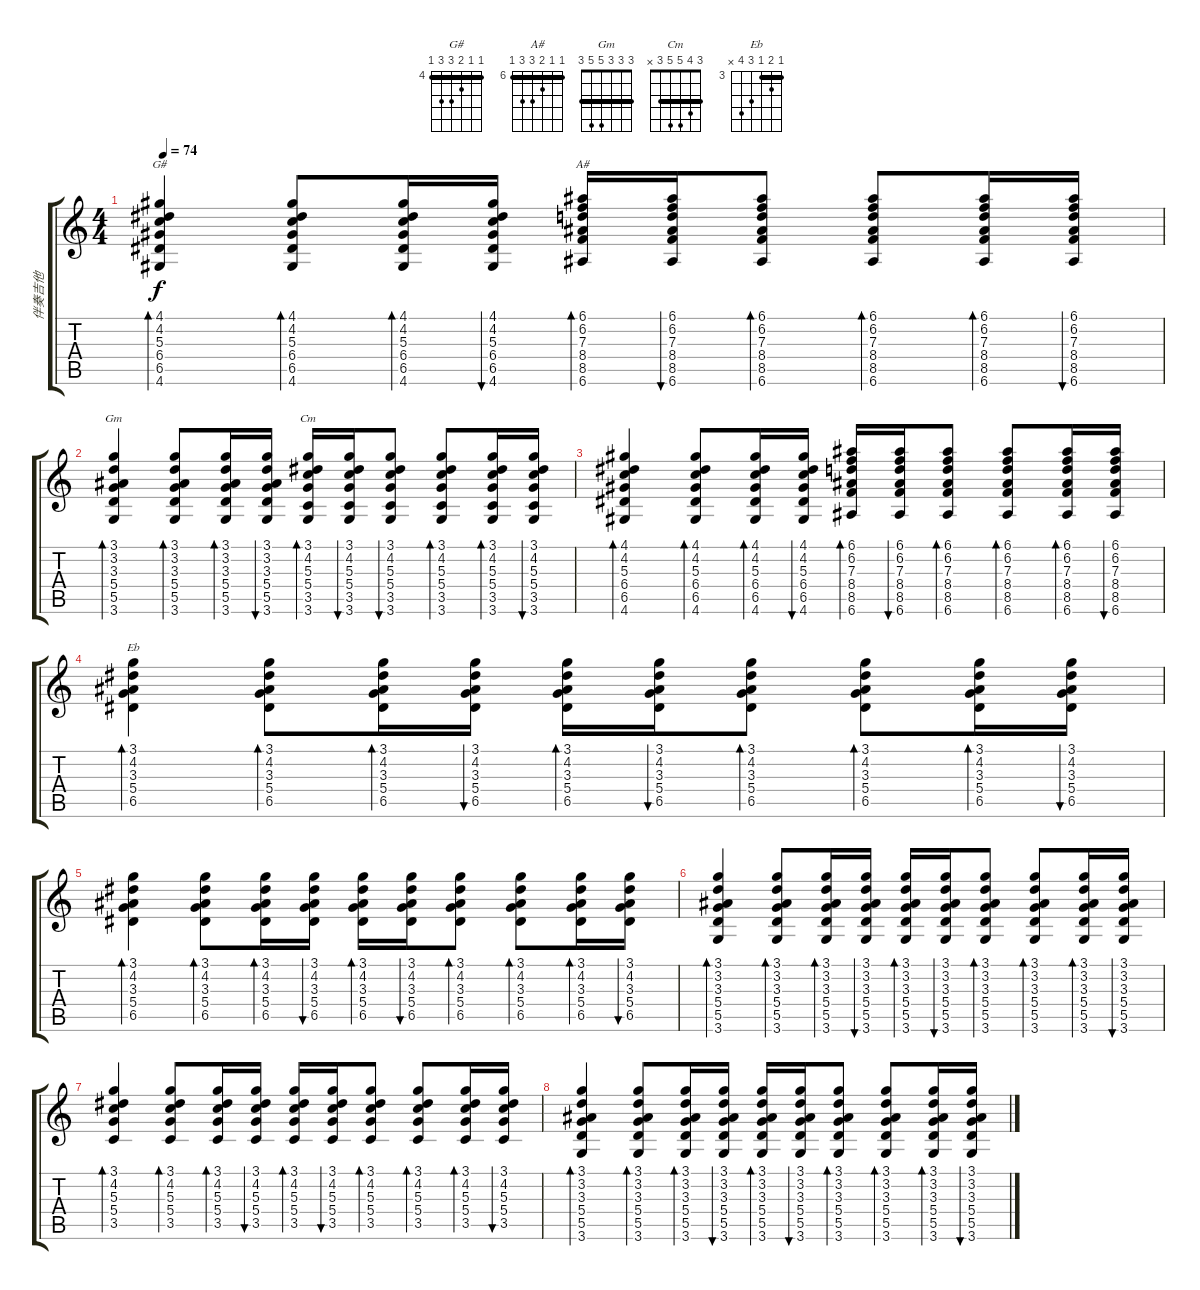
\track ("伴奏吉他" "伴奏吉他") {instrument acousticguitarsteel}
\staff {score tabs}
\tuning (E4 B3 G3 D3 A2 E2) {hide}
\chord ("G#" 4 4 5 6 6 4) {firstfret 4 barre 4}
\chord ("A#" 6 6 7 8 8 6) {firstfret 6 barre 6}
\chord ("Gm" 3 3 3 5 5 3) {barre 3}
\chord ("Cm" 3 4 5 5 3 x) {barre 3}
\chord ("Eb" 3 4 3 5 6 x) {firstfret 3 barre 3}
\ts (4 4)
\tempo 74
\clef g2
\ks c
(4.1 4.2 5.3 6.4 6.5 4.6).4{bd 30 ch "G#" dy f} (4.1 4.2 5.3 6.4 6.5 4.6).8{bd 30} (4.1 4.2 5.3 6.4 6.5 4.6).16{bd 30} (4.1 4.2 5.3 6.4 6.5 4.6).16{bu 30} (6.1 6.2 7.3 8.4 8.5 6.6).16{bd 30 ch "A#"} (6.1 6.2 7.3 8.4 8.5 6.6).16{bu 30} (6.1 6.2 7.3 8.4 8.5 6.6).8{bd 30} (6.1 6.2 7.3 8.4 8.5 6.6).8{bd 30} (6.1 6.2 7.3 8.4 8.5 6.6).16{bd 30} (6.1 6.2 7.3 8.4 8.5 6.6).16{bu 30} |
(3.1 3.2 3.3 5.4 5.5 3.6).4{bd 30 ch "Gm"} (3.1 3.2 3.3 5.4 5.5 3.6).8{bd 30} (3.1 3.2 3.3 5.4 5.5 3.6).16{bd 30} (3.1 3.2 3.3 5.4 5.5 3.6).16{bu 30} (3.1 4.2 5.3 5.4 3.5 3.6).16{bd 30 ch "Cm"} (3.1 4.2 5.3 5.4 3.5 3.6).16{bu 30} (3.1 4.2 5.3 5.4 3.5 3.6).8{bu 30} (3.1 4.2 5.3 5.4 3.5 3.6).8{bd 30} (3.1 4.2 5.3 5.4 3.5 3.6).16{bd 30} (3.1 4.2 5.3 5.4 3.5 3.6).16{bu 30} |
(4.1 4.2 5.3 6.4 6.5 4.6).4{bd 30} (4.1 4.2 5.3 6.4 6.5 4.6).8{bd 30} (4.1 4.2 5.3 6.4 6.5 4.6).16{bd 30} (4.1 4.2 5.3 6.4 6.5 4.6).16{bu 30} (6.1 6.2 7.3 8.4 8.5 6.6).16{bd 30} (6.1 6.2 7.3 8.4 8.5 6.6).16{bu 30} (6.1 6.2 7.3 8.4 8.5 6.6).8{bd 30} (6.1 6.2 7.3 8.4 8.5 6.6).8{bd 30} (6.1 6.2 7.3 8.4 8.5 6.6).16{bd 30} (6.1 6.2 7.3 8.4 8.5 6.6).16{bu 30} |
(3.1 4.2 3.3 5.4 6.5).4{bd 30 ch "Eb"} (3.1 4.2 3.3 5.4 6.5).8{bd 30} (3.1 4.2 3.3 5.4 6.5).16{bd 30} (3.1 4.2 3.3 5.4 6.5).16{bu 30} (3.1 4.2 3.3 5.4 6.5).16{bd 30} (3.1 4.2 3.3 5.4 6.5).16{bu 30} (3.1 4.2 3.3 5.4 6.5).8{bd 30} (3.1 4.2 3.3 5.4 6.5).8{bd 30} (3.1 4.2 3.3 5.4 6.5).16{bd 30} (3.1 4.2 3.3 5.4 6.5).16{bu 30} |
(3.1 4.2 3.3 5.4 6.5).4{bd 30} (3.1 4.2 3.3 5.4 6.5).8{bd 30} (3.1 4.2 3.3 5.4 6.5).16{bd 30} (3.1 4.2 3.3 5.4 6.5).16{bu 30} (3.1 4.2 3.3 5.4 6.5).16{bd 30} (3.1 4.2 3.3 5.4 6.5).16{bu 30} (3.1 4.2 3.3 5.4 6.5).8{bd 30} (3.1 4.2 3.3 5.4 6.5).8{bd 30} (3.1 4.2 3.3 5.4 6.5).16{bd 30} (3.1 4.2 3.3 5.4 6.5).16{bu 30} |
(3.1 3.2 3.3 5.4 5.5 3.6).4{bd 30} (3.1 3.2 3.3 5.4 5.5 3.6).8{bd 30} (3.1 3.2 3.3 5.4 5.5 3.6).16{bd 30} (3.1 3.2 3.3 5.4 5.5 3.6).16{bu 30} (3.1 3.2 3.3 5.4 5.5 3.6).16{bd 30} (3.1 3.2 3.3 5.4 5.5 3.6).16{bu 30} (3.1 3.2 3.3 5.4 5.5 3.6).8{bd 30} (3.1 3.2 3.3 5.4 5.5 3.6).8{bd 30} (3.1 3.2 3.3 5.4 5.5 3.6).16{bd 30} (3.1 3.2 3.3 5.4 5.5 3.6).16{bu 30} |
(3.1 4.2 5.3 5.4 3.5).4{bd 30} (3.1 4.2 5.3 5.4 3.5).8{bd 30} (3.1 4.2 5.3 5.4 3.5).16{bd 30} (3.1 4.2 5.3 5.4 3.5).16{bu 30} (3.1 4.2 5.3 5.4 3.5).16{bd 30} (3.1 4.2 5.3 5.4 3.5).16{bu 30} (3.1 4.2 5.3 5.4 3.5).8{bd 30} (3.1 4.2 5.3 5.4 3.5).8{bd 30} (3.1 4.2 5.3 5.4 3.5).16{bd 30} (3.1 4.2 5.3 5.4 3.5).16{bu 30} |
(3.1 3.2 3.3 5.4 5.5 3.6).4{bd 30} (3.1 3.2 3.3 5.4 5.5 3.6).8{bd 30} (3.1 3.2 3.3 5.4 5.5 3.6).16{bd 30} (3.1 3.2 3.3 5.4 5.5 3.6).16{bu 30} (3.1 3.2 3.3 5.4 5.5 3.6).16{bd 30} (3.1 3.2 3.3 5.4 5.5 3.6).16{bu 30} (3.1 3.2 3.3 5.4 5.5 3.6).8{bd 30} (3.1 3.2 3.3 5.4 5.5 3.6).8{bd 30} (3.1 3.2 3.3 5.4 5.5 3.6).16{bd 30} (3.1 3.2 3.3 5.4 5.5 3.6).16{bu 30}
